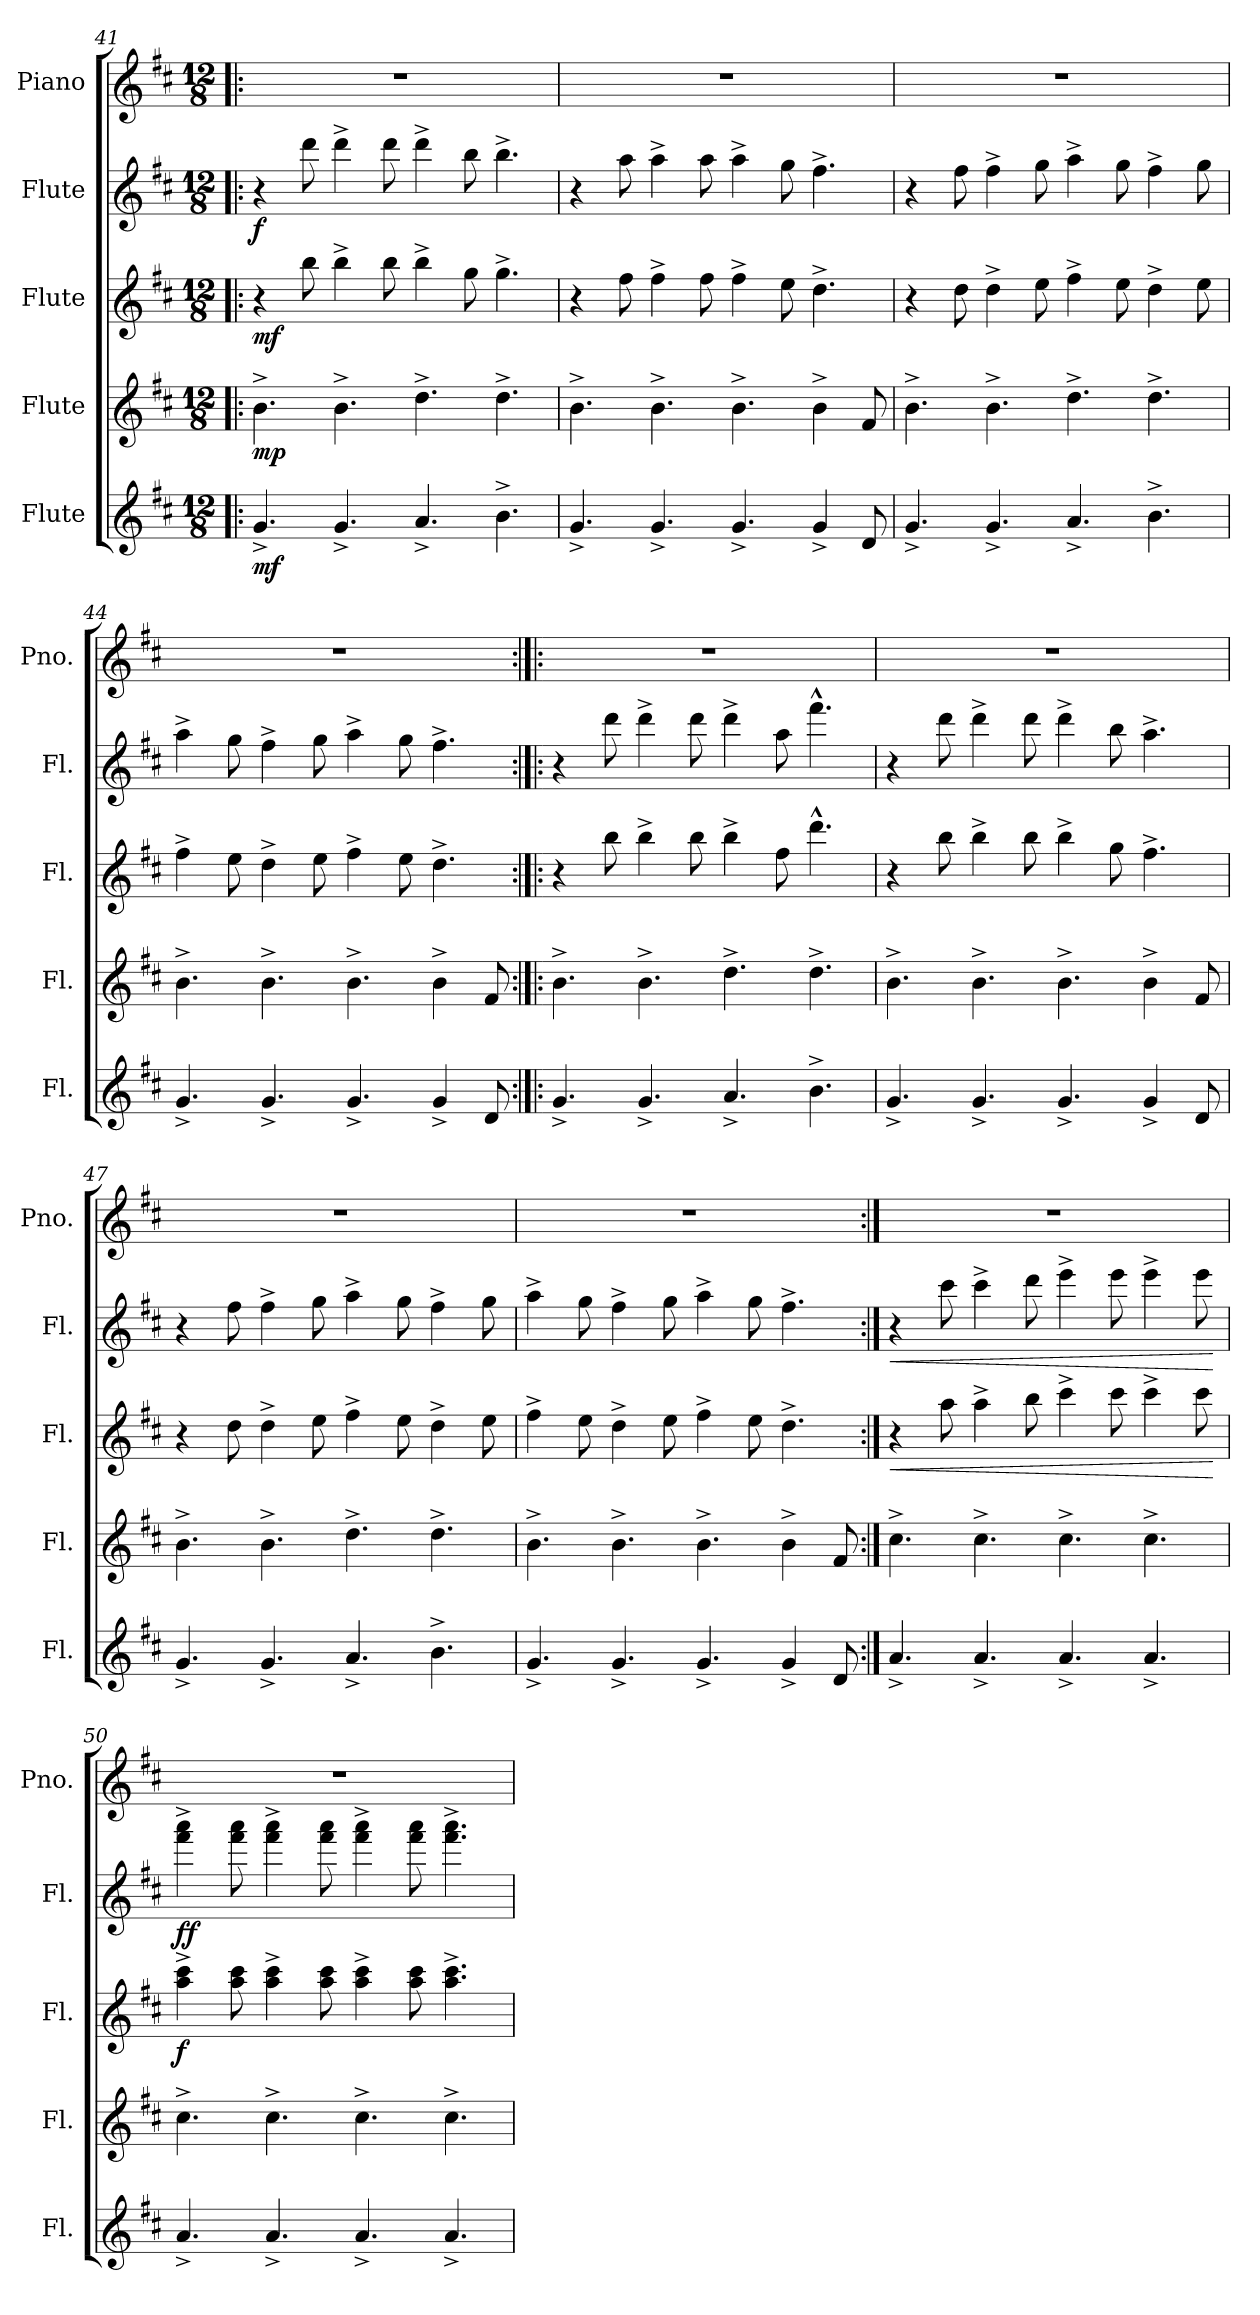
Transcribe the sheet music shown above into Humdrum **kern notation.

**kern	**dynam	**kern	**dynam	**kern	**dynam	**kern	**dynam	**kern
*part5	*part5	*part4	*part4	*part3	*part3	*part2	*part2	*part1
*staff5	*staff5	*staff4	*staff4	*staff3	*staff3	*staff2	*staff2	*staff1
*I"Flute	*	*I"Flute	*	*I"Flute	*	*I"Flute	*	*I"Piano
*I'Fl.	*	*I'Fl.	*	*I'Fl.	*	*I'Fl.	*	*I'Pno.
!!LO:LB:g=z
*clefG2	*	*clefG2	*	*clefG2	*	*clefG2	*	*clefG2
*k[f#c#]	*	*k[f#c#]	*	*k[f#c#]	*	*k[f#c#]	*	*k[f#c#]
*M12/8	*	*M12/8	*	*M12/8	*	*M12/8	*	*M12/8
*MM180	*	*MM180	*	*MM180	*	*MM180	*	*MM180
=41!|:	=41!|:	=41!|:	=41!|:	=41!|:	=41!|:	=41!|:	=41!|:	=41!|:
!	!LO:DY:b	!	!LO:DY:b	!	!LO:DY:b	!	!LO:DY:b	!
4.g^/	mf	4.b^\	mp	4r	mf	4r	f	1.r
.	.	.	.	8bb\	.	8ddd\	.	.
4.g^/	.	4.b^\	.	4bb^\	.	4ddd^\	.	.
.	.	.	.	8bb\	.	8ddd\	.	.
4.a^/	.	4.dd^\	.	4bb^\	.	4ddd^\	.	.
.	.	.	.	8gg\	.	8bb\	.	.
4.b^\	.	4.dd^\	.	4.gg^\	.	4.bb^\	.	.
=42	=42	=42	=42	=42	=42	=42	=42	=42
4.g^/	.	4.b^\	.	4r	.	4r	.	1.r
.	.	.	.	8ff#\	.	8aa\	.	.
4.g^/	.	4.b^\	.	4ff#^\	.	4aa^\	.	.
.	.	.	.	8ff#\	.	8aa\	.	.
4.g^/	.	4.b^\	.	4ff#^\	.	4aa^\	.	.
.	.	.	.	8ee\	.	8gg\	.	.
4g^/	.	4b^\	.	4.dd^\	.	4.ff#^\	.	.
8d/	.	8f#/	.	.	.	.	.	.
=43	=43	=43	=43	=43	=43	=43	=43	=43
4.g^/	.	4.b^\	.	4r	.	4r	.	1.r
.	.	.	.	8dd\	.	8ff#\	.	.
4.g^/	.	4.b^\	.	4dd^\	.	4ff#^\	.	.
.	.	.	.	8ee\	.	8gg\	.	.
4.a^/	.	4.dd^\	.	4ff#^\	.	4aa^\	.	.
.	.	.	.	8ee\	.	8gg\	.	.
4.b^\	.	4.dd^\	.	4dd^\	.	4ff#^\	.	.
.	.	.	.	8ee\	.	8gg\	.	.
=44	=44	=44	=44	=44	=44	=44	=44	=44
4.g^/	.	4.b^\	.	4ff#^\	.	4aa^\	.	1.r
.	.	.	.	8ee\	.	8gg\	.	.
4.g^/	.	4.b^\	.	4dd^\	.	4ff#^\	.	.
.	.	.	.	8ee\	.	8gg\	.	.
4.g^/	.	4.b^\	.	4ff#^\	.	4aa^\	.	.
.	.	.	.	8ee\	.	8gg\	.	.
4g^/	.	4b^\	.	4.dd^\	.	4.ff#^\	.	.
8d/	.	8f#/	.	.	.	.	.	.
!!LO:PB:g=z
=45:|!|:	=45:|!|:	=45:|!|:	=45:|!|:	=45:|!|:	=45:|!|:	=45:|!|:	=45:|!|:	=45:|!|:
4.g^/	.	4.b^\	.	4r	.	4r	.	1.r
.	.	.	.	8bb\	.	8ddd\	.	.
4.g^/	.	4.b^\	.	4bb^\	.	4ddd^\	.	.
.	.	.	.	8bb\	.	8ddd\	.	.
4.a^/	.	4.dd^\	.	4bb^\	.	4ddd^\	.	.
.	.	.	.	8ff#\	.	8aa\	.	.
4.b^\	.	4.dd^\	.	4.ddd^^\	.	4.fff#^^\	.	.
=46	=46	=46	=46	=46	=46	=46	=46	=46
4.g^/	.	4.b^\	.	4r	.	4r	.	1.r
.	.	.	.	8bb\	.	8ddd\	.	.
4.g^/	.	4.b^\	.	4bb^\	.	4ddd^\	.	.
.	.	.	.	8bb\	.	8ddd\	.	.
4.g^/	.	4.b^\	.	4bb^\	.	4ddd^\	.	.
.	.	.	.	8gg\	.	8bb\	.	.
4g^/	.	4b^\	.	4.ff#^\	.	4.aa^\	.	.
8d/	.	8f#/	.	.	.	.	.	.
=47	=47	=47	=47	=47	=47	=47	=47	=47
4.g^/	.	4.b^\	.	4r	.	4r	.	1.r
.	.	.	.	8dd\	.	8ff#\	.	.
4.g^/	.	4.b^\	.	4dd^\	.	4ff#^\	.	.
.	.	.	.	8ee\	.	8gg\	.	.
4.a^/	.	4.dd^\	.	4ff#^\	.	4aa^\	.	.
.	.	.	.	8ee\	.	8gg\	.	.
4.b^\	.	4.dd^\	.	4dd^\	.	4ff#^\	.	.
.	.	.	.	8ee\	.	8gg\	.	.
=48	=48	=48	=48	=48	=48	=48	=48	=48
4.g^/	.	4.b^\	.	4ff#^\	.	4aa^\	.	1.r
.	.	.	.	8ee\	.	8gg\	.	.
4.g^/	.	4.b^\	.	4dd^\	.	4ff#^\	.	.
.	.	.	.	8ee\	.	8gg\	.	.
4.g^/	.	4.b^\	.	4ff#^\	.	4aa^\	.	.
.	.	.	.	8ee\	.	8gg\	.	.
4g^/	.	4b^\	.	4.dd^\	.	4.ff#^\	.	.
8d/	.	8f#/	.	.	.	.	.	.
!!LO:LB:g=z
=49:|!	=49:|!	=49:|!	=49:|!	=49:|!	=49:|!	=49:|!	=49:|!	=49:|!
!	!	!	!	!	!LO:HP:b	!	!LO:HP:b	!
4.a^/	.	4.cc#^\	.	4r	<	4r	<	1.r
.	.	.	.	8aa\	.	8ccc#\	.	.
4.a^/	.	4.cc#^\	.	4aa^\	.	4ccc#^\	.	.
.	.	.	.	8bb\	.	8ddd\	.	.
4.a^/	.	4.cc#^\	.	4ccc#^\	.	4eee^\	.	.
.	.	.	.	8ccc#\	.	8eee\	.	.
4.a^/	.	4.cc#^\	.	4ccc#^\	.	4eee^\	.	.
.	.	.	.	8ccc#\	.	8eee\	.	.
.	.	.	.	.	[	.	[	.
=50	=50	=50	=50	=50	=50	=50	=50	=50
!	!	!	!	!	!LO:DY:b	!	!LO:DY:b	!
4.a^/	.	4.cc#^\	.	4aa\^ 4ccc#\^	f	4fff#\^ 4aaa\^	ff	1.r
.	.	.	.	8aa\ 8ccc#\	.	8fff#\ 8aaa\	.	.
4.a^/	.	4.cc#^\	.	4aa\^ 4ccc#\^	.	4fff#\^ 4aaa\^	.	.
.	.	.	.	8aa\ 8ccc#\	.	8fff#\ 8aaa\	.	.
4.a^/	.	4.cc#^\	.	4aa\^ 4ccc#\^	.	4fff#\^ 4aaa\^	.	.
.	.	.	.	8aa\ 8ccc#\	.	8fff#\ 8aaa\	.	.
4.a^/	.	4.cc#^\	.	4.aa\^ 4.ccc#\^	.	4.fff#\^ 4.aaa\^	.	.
=	=	=	=	=	=	=	=	=
*-	*-	*-	*-	*-	*-	*-	*-	*-
